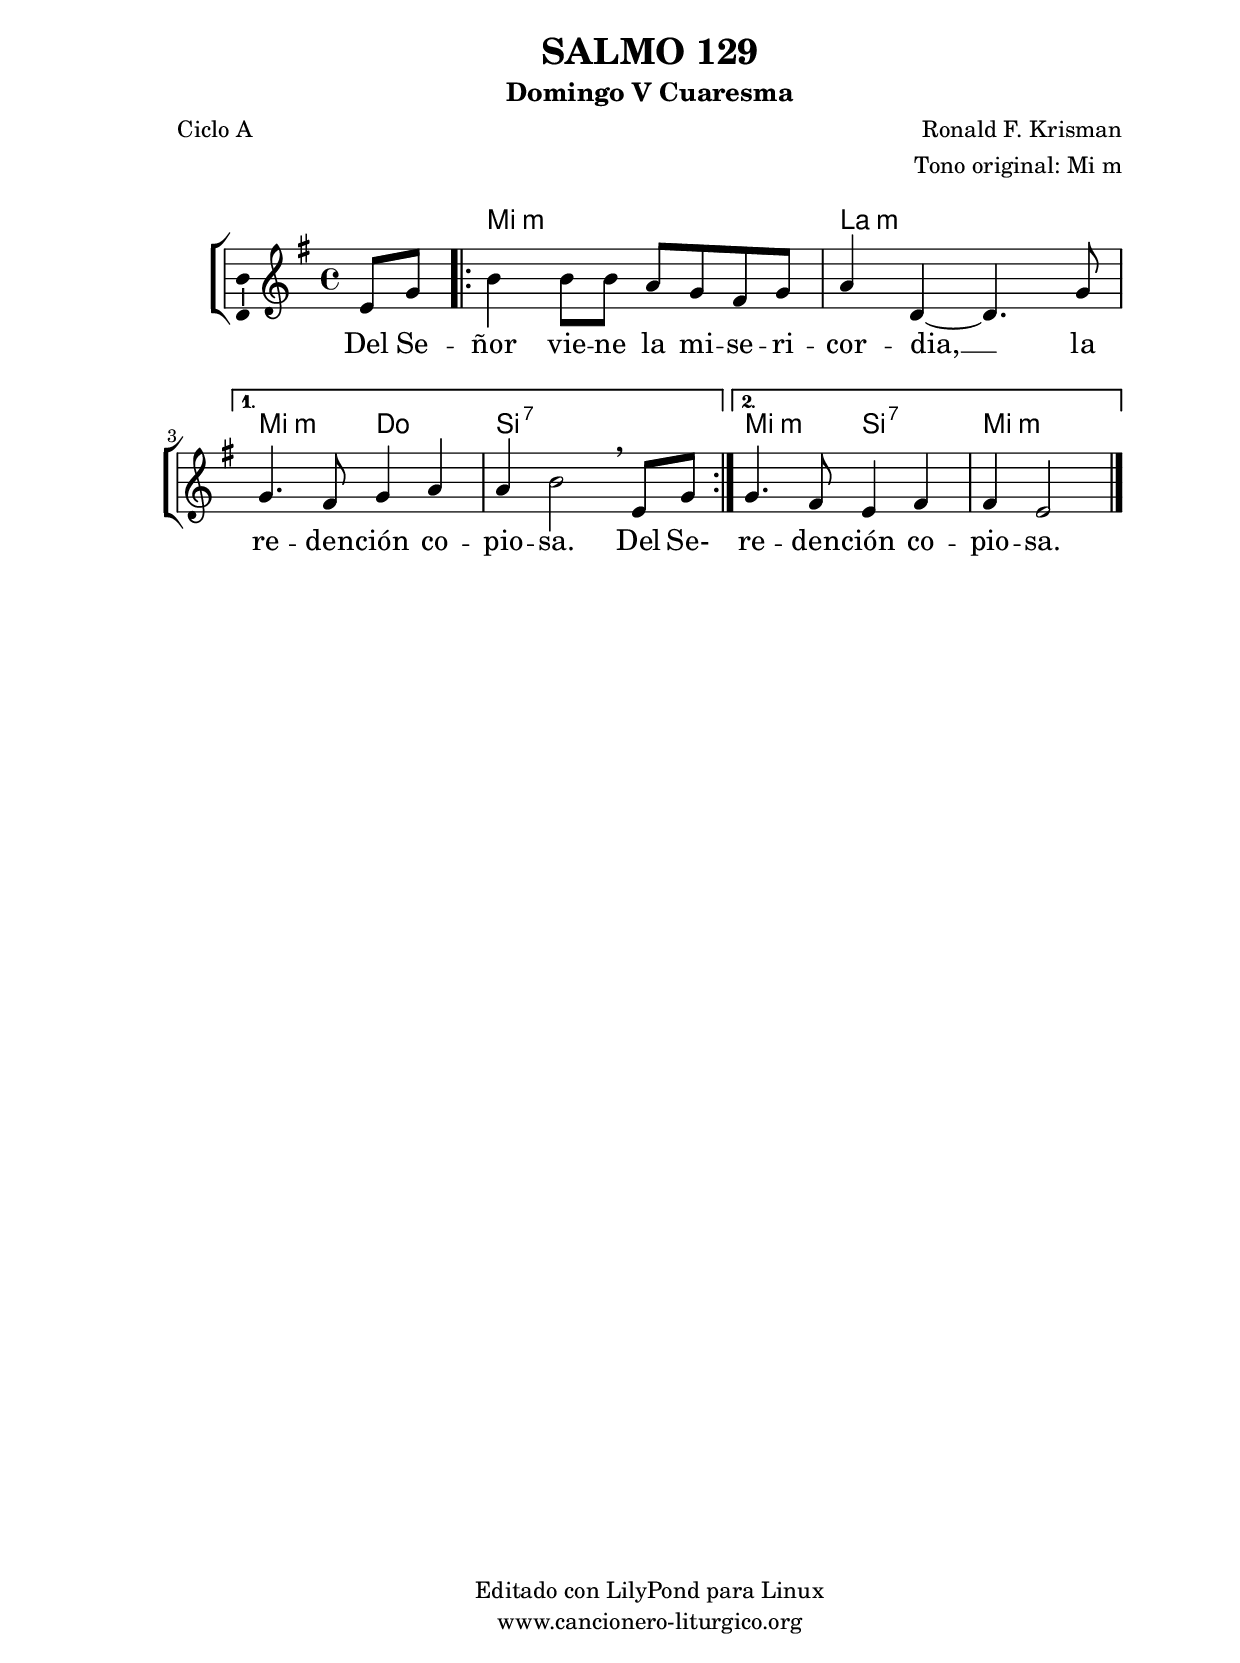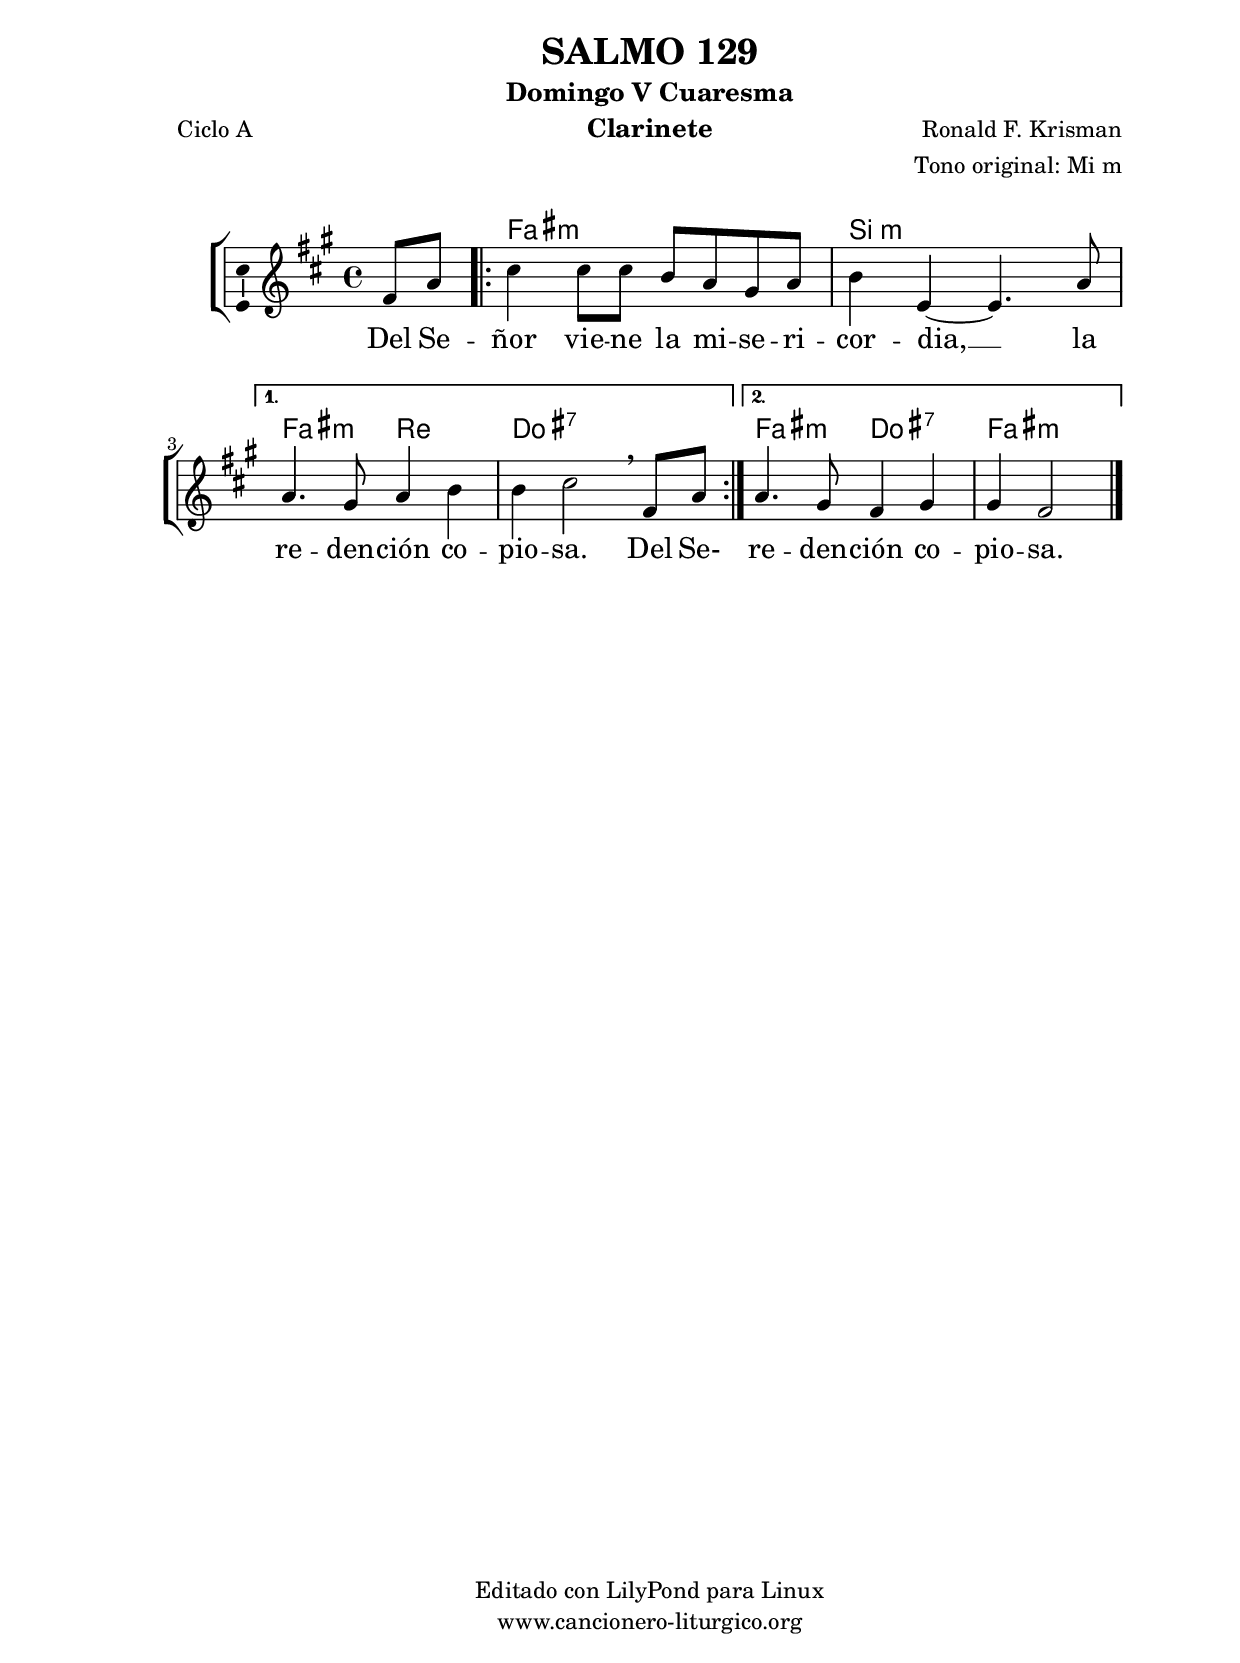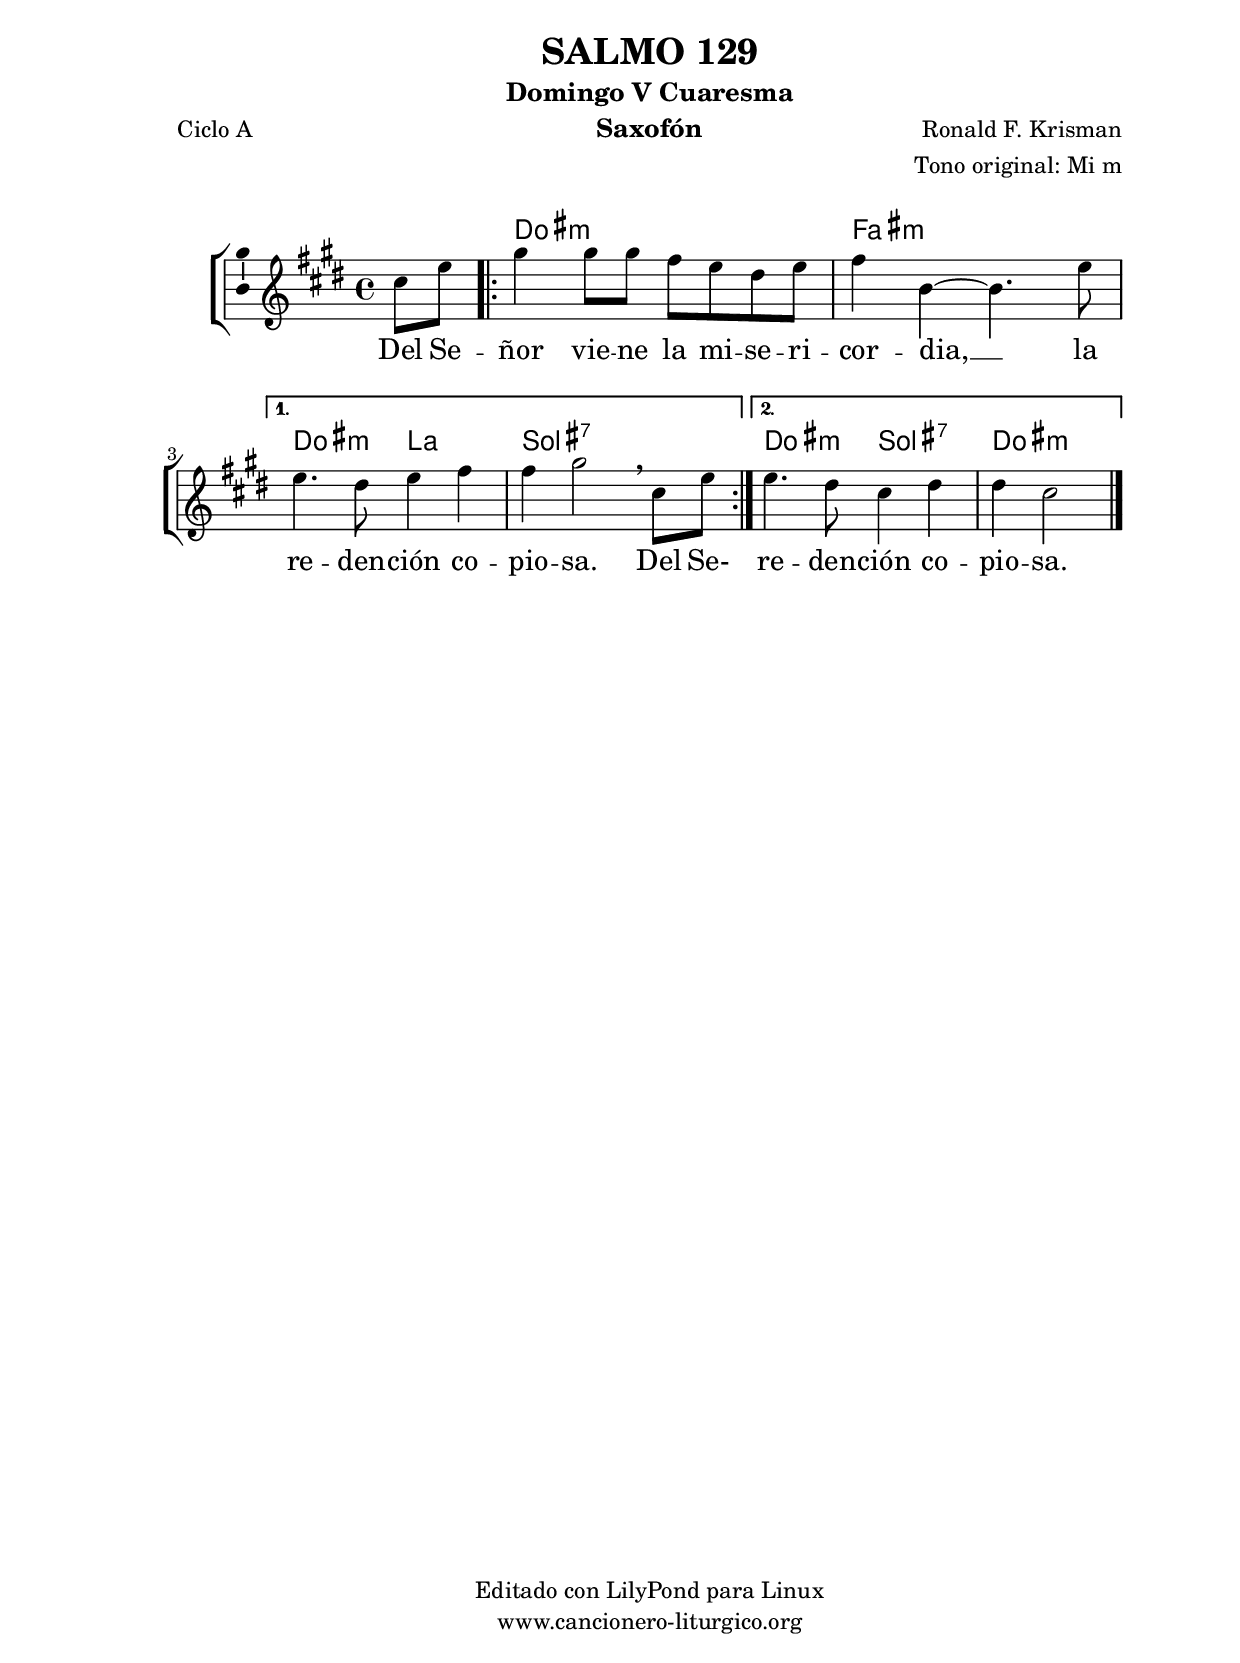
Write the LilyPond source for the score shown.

%
%para convertir .midi en .wav:
%timidity filename.midi -Ow -o finename.wav
%
%
%Para convertir de .wav a .mp3:
%lame -h -m j filename.wav
%
%
%para escuchar el midi:
%timidity nombrefichero.midi
%


%versión de lilypond para la que se ha escrito esta partitura:
\version "2.16.0"

	%Tamaño papel
	#(set-default-paper-size "a4")
	%Tamaño partitura
	#(set-global-staff-size 20)
	%No responde al pulsar sobre una nota
	#(ly:set-option 'point-and-click #f)

%parámetros del encabezamiento:
\header {
	title = "SALMO 129"
	subtitle = "Domingo V Cuaresma"
	composer = "Ronald F. Krisman"
	poet = "Ciclo A"
	meter = ""
	arranger = "Tono original: Mi m"
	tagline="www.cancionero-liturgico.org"
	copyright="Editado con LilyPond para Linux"
	tiempo = "Cuaresma"
	usos = "Salmo"
	letra = "Del Señor viene la misericordia, la redención copiosa."
	}

%parámetros asociados al papel:
\paper  {
	oddHeaderMarkup = \markup {\fill-line { \on-the-fly #not-first-page \fromproperty #'header:title \on-the-fly #not-first-page \fromproperty #'header:composer }}
	evenHeaderMarkup = \markup {\fill-line { \fromproperty #'header:composer \fromproperty #'header:title }}
	#(set-paper-size "a4")
	print-page-number = ##f
	first-page-number = 1
	print-first-page-number = ##f
%	head-separation = 3.0 \cm
	top-margin = 2.0 \cm
	bottom-margin = 0.5\cm
%%%	bottom-margin = -1.0\cm
	left-margin = 3.0 \cm
	line-width = 16.0 \cm 
	indent = 8\mm
	interscoreline = 2.\mm
	between-system-space = 15\mm
%	para que las partituras no llenen la hoja:
	ragged-bottom = ##t
%	idem para la última hoja:
	ragged-last-bottom = ##f
%	para que las partituras llenen el ancho del papel:
	ragged-last = ##f
	after-title-space = 2.5 \cm
%page-count=1
%system-count=1

	%Flexible Vertical Spacing
%	markup-markup-spacing =
%	#'((basic-distance . 15) (minimum-distance . 15) (padding . 3))
	markup-system-spacing =
	#'((basic-distance . 15) (minimum-distance . 15) (padding . 3))
	system-system-spacing =
	#'((basic-distance . 15) (minimum-distance . 15) (padding . 3))
	score-system-spacing =
	#'((basic-distance . 15) (minimum-distance . 15) (padding . 5))
%	top-system-spacing = % header
%	#'((basic-distance . 8) (minimum-distance . 0) (padding . 3))
%	top-markup-spacing =
%	#'((basic-distance . 20) (minimum-distance . 20) (padding . 3))
	last-bottom-spacing = % footer
	#'((basic-distance . 5) (minimum-distance . 5) (padding . 3))
%	score-markup-spacing =
%	#'((basic-distance . 16) (minimum-distance . 13) (padding . 3))

	}


%parámetros que afectan a toda la partitura:
global =  {
	%clave de sol (G):
	\clef G
	%armadura:
%	\transpose d ees
	\key e \minor
	\tempo 4=70
	\set Score.tempoHideNote = ##t
	}


acordes = {
	\italianChords
	\chordmode {
%	\transpose d ees
{

s4
\repeat volta 2 {
e1:m a:m

\break

}
\alternative {
{
e2:m c b1:7
}
{
e2:m b:7 e2.:m
}
}

	}
	}
}


melodia = 
%	\transpose d ees
{
	\relative c'{

\time 4/4

\partial4
e8 g
\repeat volta 2 {
b4 b8 b a g fis g
a4 d,~d4. g8
}
\alternative {
{
g4. fis8 g4 a
a4 b2 \breathe e,8 g
}
{
g4. fis8 e4 fis
fis4 e2 %s4
}
}

	\bar "|."
	}
	}


texto = \lyricmode {
Del Se -- ñor vie -- ne la mi -- se -- ri -- cor -- dia, __
la re -- den -- ción co -- pio -- sa.
Del Se-
re -- den -- ción co -- pio -- sa.
	}


acordesStaff = \context ChordNames = acordesStaff <<
	\set chordChanges = ##t
	\acordes
	>>


vozStaff = \context Voice = vozStaff
\with {\consists "Ambitus_engraver"}
<<
%	\set Staff.instrumentName = ""
%	\set Staff.shortInstrumentName = ""
%	\set Staff.midiInstrument = #"clarinet"
%	\set Staff.midiInstrument = #"cello"
%	\set Staff.midiInstrument = #"flute"
	\set Staff.midiInstrument = #"electric guitar (jazz)"
%	\set Staff.midiInstrument = #"english horn"
%	\set Staff.midiInstrument = #"violin"
%	\set Staff.midiInstrument = #"glockenspiel"
	\set Staff.midiMinimumVolume = #0.7
	\set Staff.midiMaximumVolume = #0.9
	\global
	\melodia
	>>


textoStaff = \context Lyrics = textoStaff <<
	\lyricsto vozStaff \texto
	>>

\book {
	\score {
		\context ChoirStaff {
			\override StaffGroup.SystemStartBracket #'collapse-height = #1
			\override Score.SystemStartBar #'collapse-height = #1
			<<
			\acordesStaff
			\vozStaff
			\textoStaff
			>>
			}
		\layout {
	    		\context {
				\Lyrics
				\override LyricText #'font-size = #2
				}
	   		 \context {
				\Score
				%fontSize = #3
				\override StaffSymbol #'staff-space = #(magstep +3)
				%\override Beam #'thickness = #0.55
				%\override SpacingSpanner #'spacing-increment = #1.0
				%\override Slur #'height-limit = #1.5
				}
			}
		}
	\score {
		\unfoldRepeats
		\context ChoirStaff {
			<<
			\acordesStaff
			\vozStaff
			>>
			}
		\midi {
	  		\context {
	  			\Score
				tempoWholesPerMinute = #(ly:make-moment 70 4)
				}
			}
		}
	}

%Partitura para clarinete
#(define output-suffix "C")
\book {
	\header{
		instrument = "Clarinete"
		}
	\score {
		\context ChoirStaff {
			\override StaffGroup.SystemStartBracket #'collapse-height = #1
			\override Score.SystemStartBar #'collapse-height = #1
\transpose c d
			<<
			\acordesStaff
			\vozStaff
			\textoStaff
			>>
			}
		\layout {
	    		\context {
				\Lyrics
				\override LyricText #'font-size = #2
				}
	   		 \context {
				\Score
				%fontSize = #3
				\override StaffSymbol #'staff-space = #(magstep +3)
				%\override Beam #'thickness = #0.55
				%\override SpacingSpanner #'spacing-increment = #1.0
				%\override Slur #'height-limit = #1.5
				}
			}
		}
	}

%Partitura para saxofón
#(define output-suffix "S")
\book {
	\header{
		instrument = "Saxofón"
		}
	\score {
		\context ChoirStaff {
			\override StaffGroup.SystemStartBracket #'collapse-height = #1
			\override Score.SystemStartBar #'collapse-height = #1
\transpose c a
			<<
			\acordesStaff
			\vozStaff
			\textoStaff
			>>
			}
		\layout {
	    		\context {
				\Lyrics
				\override LyricText #'font-size = #2
				}
	   		 \context {
				\Score
				%fontSize = #3
				\override StaffSymbol #'staff-space = #(magstep +3)
				%\override Beam #'thickness = #0.55
				%\override SpacingSpanner #'spacing-increment = #1.0
				%\override Slur #'height-limit = #1.5
				}
			}
		}
	}

